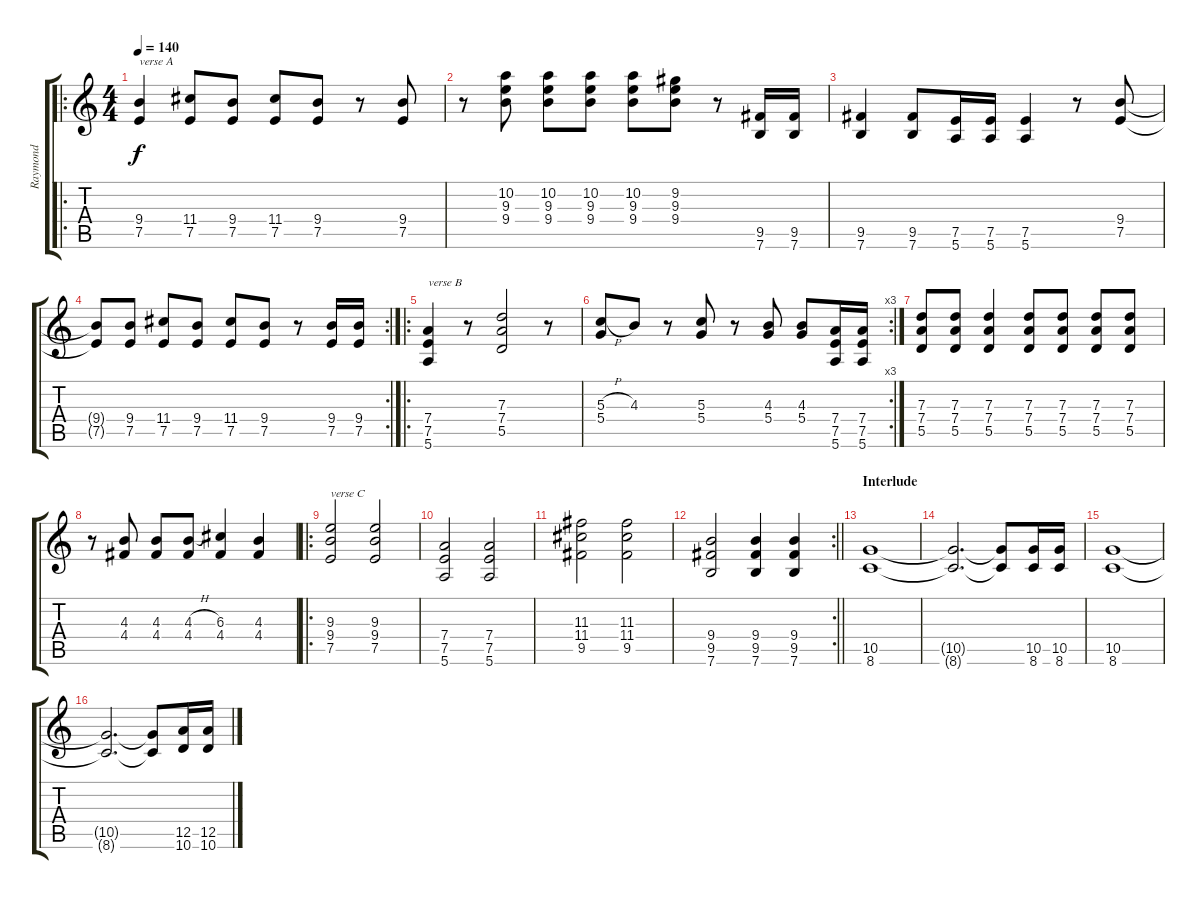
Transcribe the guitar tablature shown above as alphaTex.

\track ("Raymond" "Raymond") {instrument overdrivenguitar}
\staff {score tabs}
\tuning (E4 B3 G3 D3 A2 E2) {hide}
\ro
\ts (4 4)
\tempo 140
\clef g2
\ks c
(9.4 7.5).4{txt "verse A" dy f} (11.4 7.5).8 (9.4 7.5).8 (11.4 7.5).8 (9.4 7.5).8 r.8 (9.4 7.5).8 |
r.8 (10.2 9.3 9.4).8 (10.2 9.3 9.4).8 (10.2 9.3 9.4).8 (10.2 9.3 9.4).8 (9.2 9.3 9.4).8 r.8 (9.5 7.6).16 (9.5 7.6).16 |
(9.5 7.6).4 (9.5 7.6).8 (7.5 5.6).16 (7.5 5.6).16 (7.5 5.6).4 r.8 (9.4 7.5).8 |
\rc 2
(9.4{t} 7.5{t}).8 (9.4 7.5).8 (11.4 7.5).8 (9.4 7.5).8 (11.4 7.5).8 (9.4 7.5).8 r.8 (9.4 7.5).16 (9.4 7.5).16 |
\ro
(7.4 7.5 5.6).4{txt "verse B"} r.8 (7.3 7.4 5.5).2 r.8 |
\rc 3
(5.3{h} 5.4).8 4.3.8 r.8 (5.3 5.4).8 r.8 (4.3 5.4).8 (4.3 5.4).8 (7.4 7.5 5.6).16 (7.4 7.5 5.6).16 |
(7.3 7.4 5.5).8 (7.3 7.4 5.5).8 (7.3 7.4 5.5).4 (7.3 7.4 5.5).8 (7.3 7.4 5.5).8 (7.3 7.4 5.5).8 (7.3 7.4 5.5).8 |
r.8 (4.3 4.4).8 (4.3 4.4).8 (4.3{h} 4.4).8 (6.3 4.4).4 (4.3 4.4).4 |
\ro
(9.3 9.4 7.5).2{txt "verse C"} (9.3 9.4 7.5).2 |
(7.4 7.5 5.6).2 (7.4 7.5 5.6).2 |
(11.3 11.4 9.5).2 (11.3 11.4 9.5).2 |
\rc 2
\barLineRight lightlight
(9.4 9.5 7.6).2 (9.4 9.5 7.6).4 (9.4 9.5 7.6).4 |
\section ("" "Interlude")
(10.5 8.6).1 |
(10.5{t} 8.6{t}).2{d} (10.5{t} 8.6{t}).8 (10.5 8.6).16 (10.5 8.6).16 |
(10.5 8.6).1 |
(10.5{t} 8.6{t}).2{d} (10.5{t} 8.6{t}).8 (12.5 10.6).16 (12.5 10.6).16
